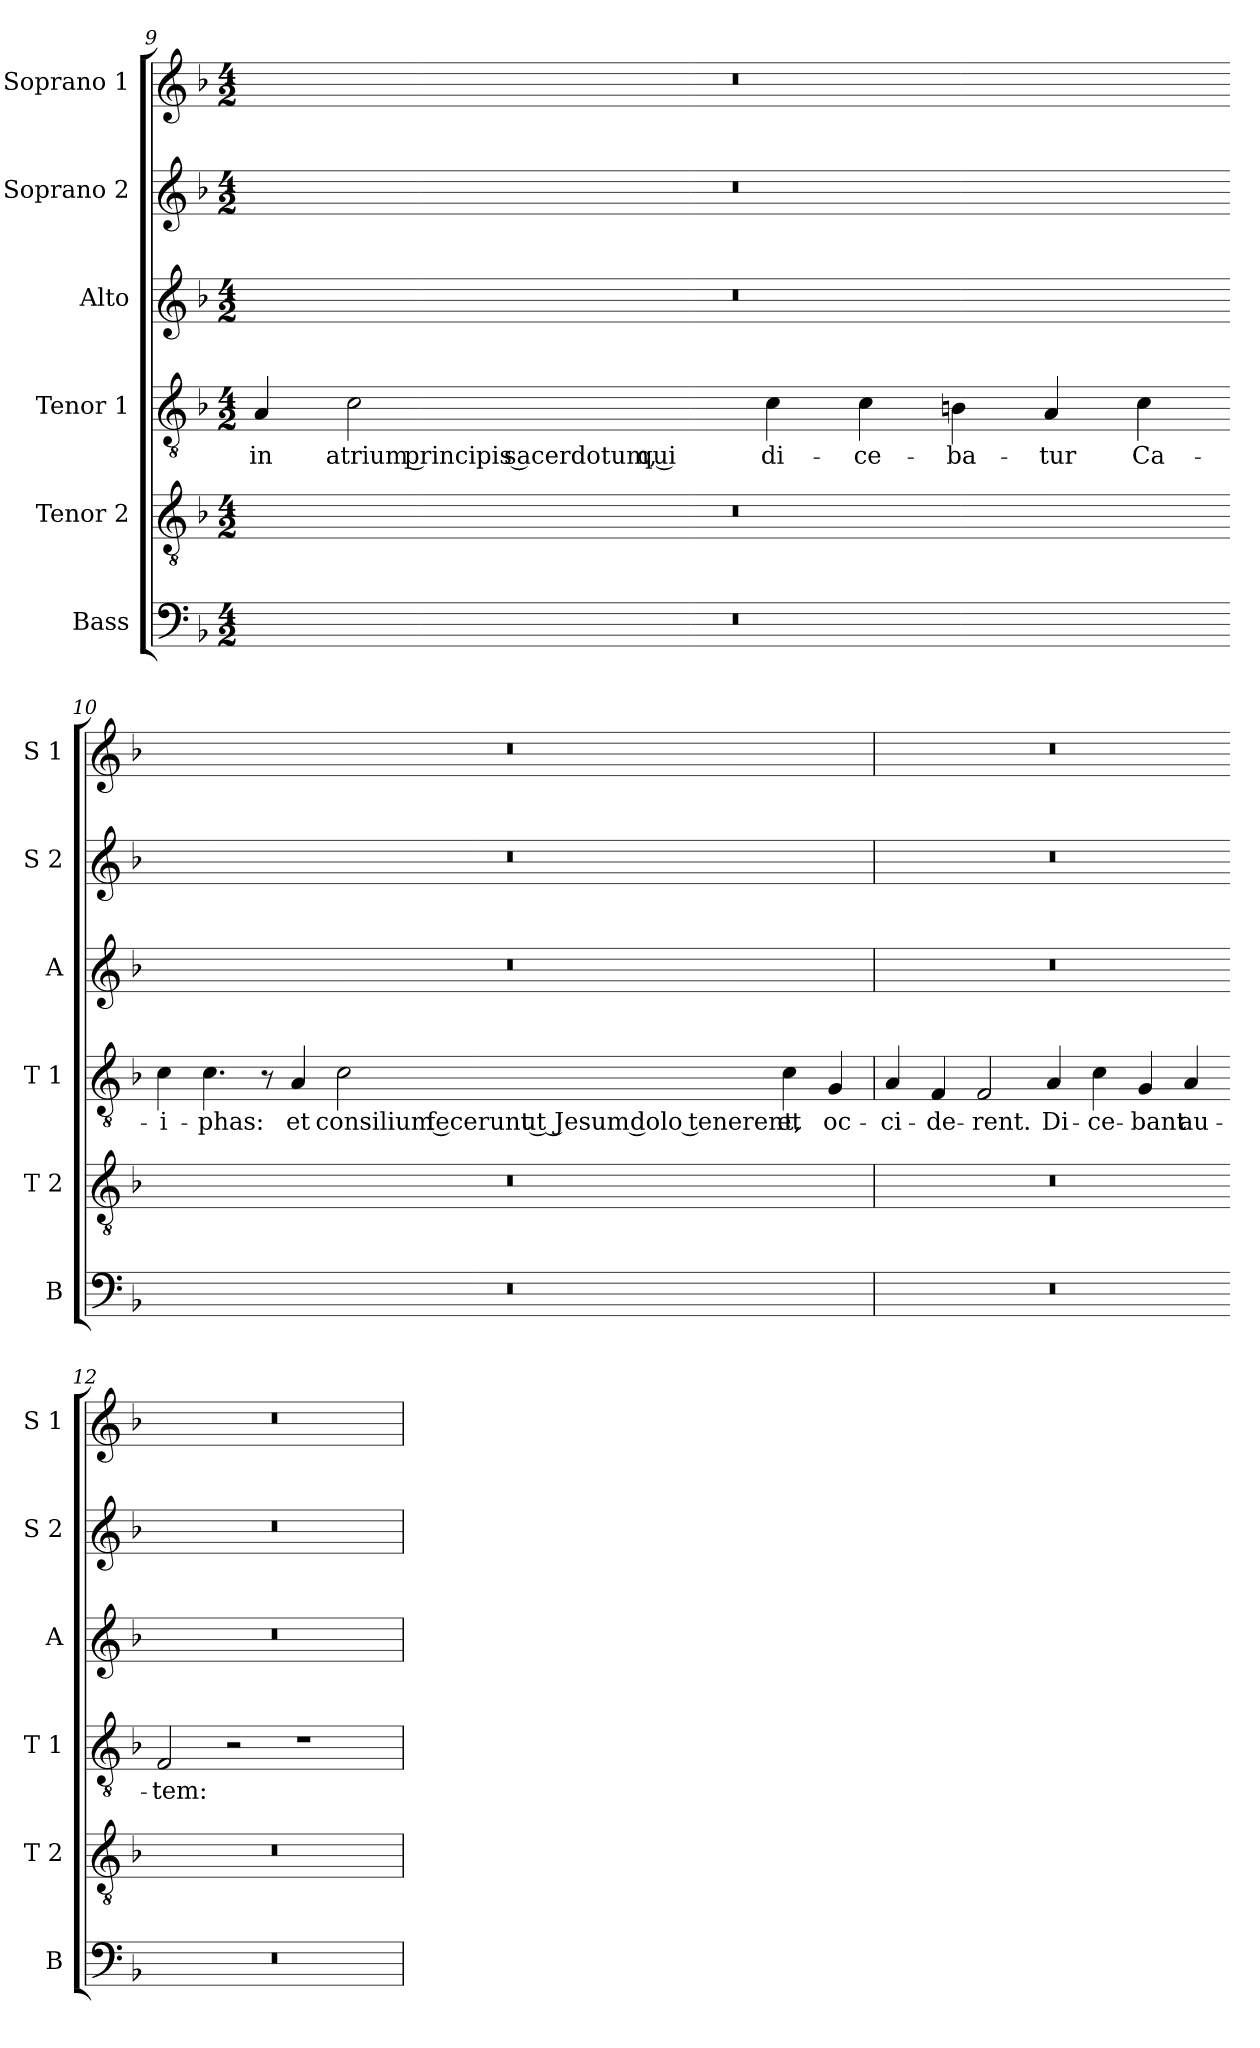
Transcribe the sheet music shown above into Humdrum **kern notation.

**kern	**kern	**kern	**text	**kern	**kern	**kern
*part6	*part5	*part4	*part4	*part3	*part2	*part1
*staff6	*staff5	*staff4	*staff4	*staff3	*staff2	*staff1
*I"Bass	*I"Tenor 2	*I"Tenor 1	*	*I"Alto	*I"Soprano 2	*I"Soprano 1
*I'B	*I'T 2	*I'T 1	*	*I'A	*I'S 2	*I'S 1
!!LO:LB:g=z
*clefF4	*clefGv2	*clefGv2	*	*clefG2	*clefG2	*clefG2
*k[b-]	*k[b-]	*k[b-]	*	*k[b-]	*k[b-]	*k[b-]
*F:	*F:	*F:	*	*F:	*F:	*F:
*M4/2	*M4/2	*M4/2	*	*M4/2	*M4/2	*M4/2
=9	=9	=9	=9	=9	=9	=9
!	!	!	!LO:LY:b	!	!	!
0r	0r	4A/	in	0r	0r	0r
!	!	!	!LO:LY:b	!	!	!
.	.	2c\	atrium principis sacerdotum, qui	.	.	.
!	!	!	!LO:LY:b	!	!	!
.	.	4c\	di-	.	.	.
!	!	!	!LO:LY:b	!	!	!
.	.	4c\	-ce-	.	.	.
!	!	!	!LO:LY:b	!	!	!
.	.	4Bn\	-ba-	.	.	.
!	!	!	!LO:LY:b	!	!	!
.	.	4A/	-tur	.	.	.
!	!	!	!LO:LY:b	!	!	!
.	.	4c\	Ca-	.	.	.
=10-	=10-	=10-	=10-	=10-	=10-	=10-
!	!	!	!LO:LY:b	!	!	!
0r	0r	4c\	-i-	0r	0r	0r
!	!	!	!LO:LY:b	!	!	!
.	.	4.c\	-phas:	.	.	.
.	.	8r	.	.	.	.
!	!	!	!LO:LY:b	!	!	!
.	.	4A/	et	.	.	.
!	!	!	!LO:LY:b	!	!	!
.	.	2c\	consilium fecerunt ut Jesum dolo tenerent,	.	.	.
!	!	!	!LO:LY:b	!	!	!
.	.	4c\	et	.	.	.
!	!	!	!LO:LY:b	!	!	!
.	.	4G/	oc-	.	.	.
!!LO:LB:g=z
=11	=11	=11	=11	=11	=11	=11
!	!	!	!LO:LY:b	!	!	!
0r	0r	4A/	-ci-	0r	0r	0r
!	!	!	!LO:LY:b	!	!	!
.	.	4F/	-de-	.	.	.
!	!	!	!LO:LY:b	!	!	!
.	.	2F/	-rent.	.	.	.
!	!	!	!LO:LY:b	!	!	!
.	.	4A/	Di-	.	.	.
!	!	!	!LO:LY:b	!	!	!
.	.	4c\	-ce-	.	.	.
!	!	!	!LO:LY:b	!	!	!
.	.	4G/	-bant	.	.	.
!	!	!	!LO:LY:b	!	!	!
.	.	4A/	au-	.	.	.
=12-	=12-	=12-	=12-	=12-	=12-	=12-
!	!	!	!LO:LY:b	!	!	!
0r	0r	2F/	-tem:	0r	0r	0r
.	.	2r	.	.	.	.
.	.	1r	.	.	.	.
=	=	=	=	=	=	=
*-	*-	*-	*-	*-	*-	*-
